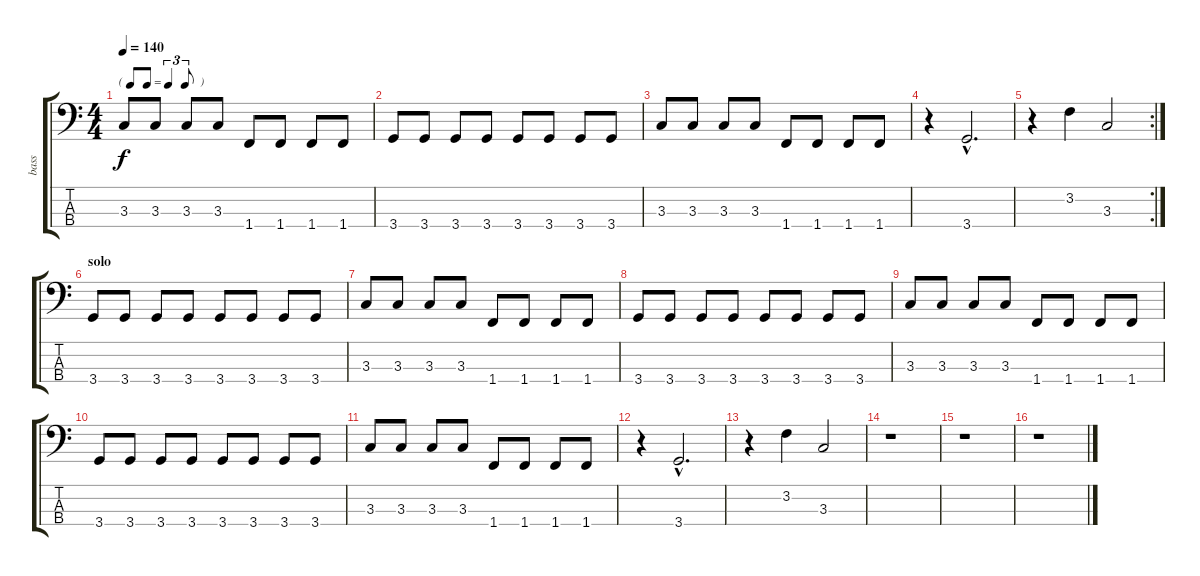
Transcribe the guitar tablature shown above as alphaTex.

\track ("bass" "bass") {instrument electricbassfinger}
\staff {score tabs}
\tuning (G2 D2 A1 E1) {hide}
\ts (4 4)
\tf triplet8th
\tempo 140
\clef f4
\ks c
3.3.8{dy f} 3.3.8 3.3.8 3.3.8 1.4.8 1.4.8 1.4.8 1.4.8 |
3.4.8 3.4.8 3.4.8 3.4.8 3.4.8 3.4.8 3.4.8 3.4.8 |
3.3.8 3.3.8 3.3.8 3.3.8 1.4.8 1.4.8 1.4.8 1.4.8 |
r.4 3.4{hac}.2{d} |
\rc 2
r.4 3.2.4 3.3.2 |
\section ("" "solo")
3.4.8 3.4.8 3.4.8 3.4.8 3.4.8 3.4.8 3.4.8 3.4.8 |
3.3.8 3.3.8 3.3.8 3.3.8 1.4.8 1.4.8 1.4.8 1.4.8 |
3.4.8 3.4.8 3.4.8 3.4.8 3.4.8 3.4.8 3.4.8 3.4.8 |
3.3.8 3.3.8 3.3.8 3.3.8 1.4.8 1.4.8 1.4.8 1.4.8 |
3.4.8 3.4.8 3.4.8 3.4.8 3.4.8 3.4.8 3.4.8 3.4.8 |
3.3.8 3.3.8 3.3.8 3.3.8 1.4.8 1.4.8 1.4.8 1.4.8 |
r.4 3.4{hac}.2{d} |
r.4 3.2.4 3.3.2 |
r.1 |
r.1 |
r.1
